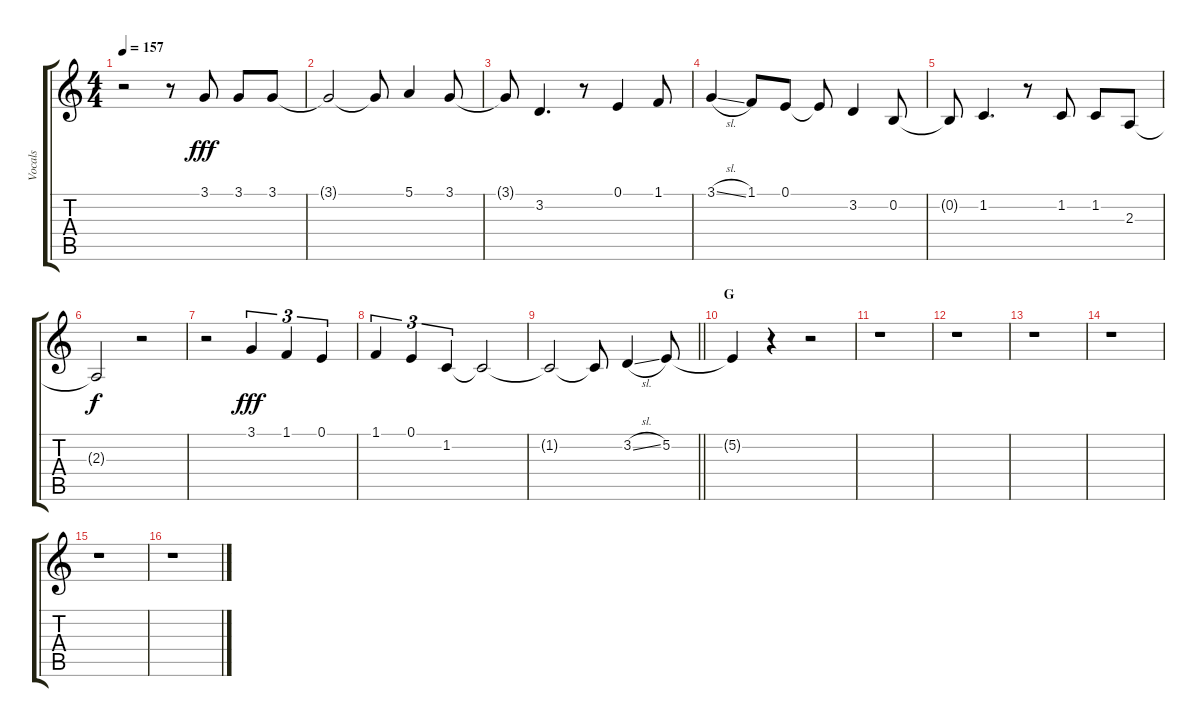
\track ("Vocals" "Vocals") {instrument voiceoohs}
\staff {score tabs}
\tuning (E4 B3 G3 D3 A2 E2) {hide}
\ts (4 4)
\tempo 157
\clef g2
\ks c
r.2{dy fff} r.8 3.1.8 3.1.8 3.1.8 |
3.1{t}.2 3.1{t}.8 5.1.4 3.1.8 |
3.1{t}.8 3.2.4{d} r.8 0.1.4 1.1.8 |
3.1{sl}.4 1.1.8 0.1.8 0.1{t}.8 3.2.4 0.2.8 |
0.2{t}.8 1.2.4{d} r.8 1.2.8 1.2.8 2.3.8 |
2.3{t}.2{dy f} r.2 |
r.2 3.1.4{tu (3 2) dy fff} 1.1.4{tu (3 2)} 0.1.4{tu (3 2)} |
1.1.4{tu (3 2)} 0.1.4{tu (3 2)} 1.2.4{tu (3 2)} 1.2{t}.2 |
\barLineRight lightlight
1.2{t}.2 1.2{t}.8 3.2{sl}.4 5.2.8 |
\section ("" "G")
5.2{t}.4 r.4 r.2 |
r.1 |
r.1 |
r.1 |
r.1 |
r.1 |
r.1
